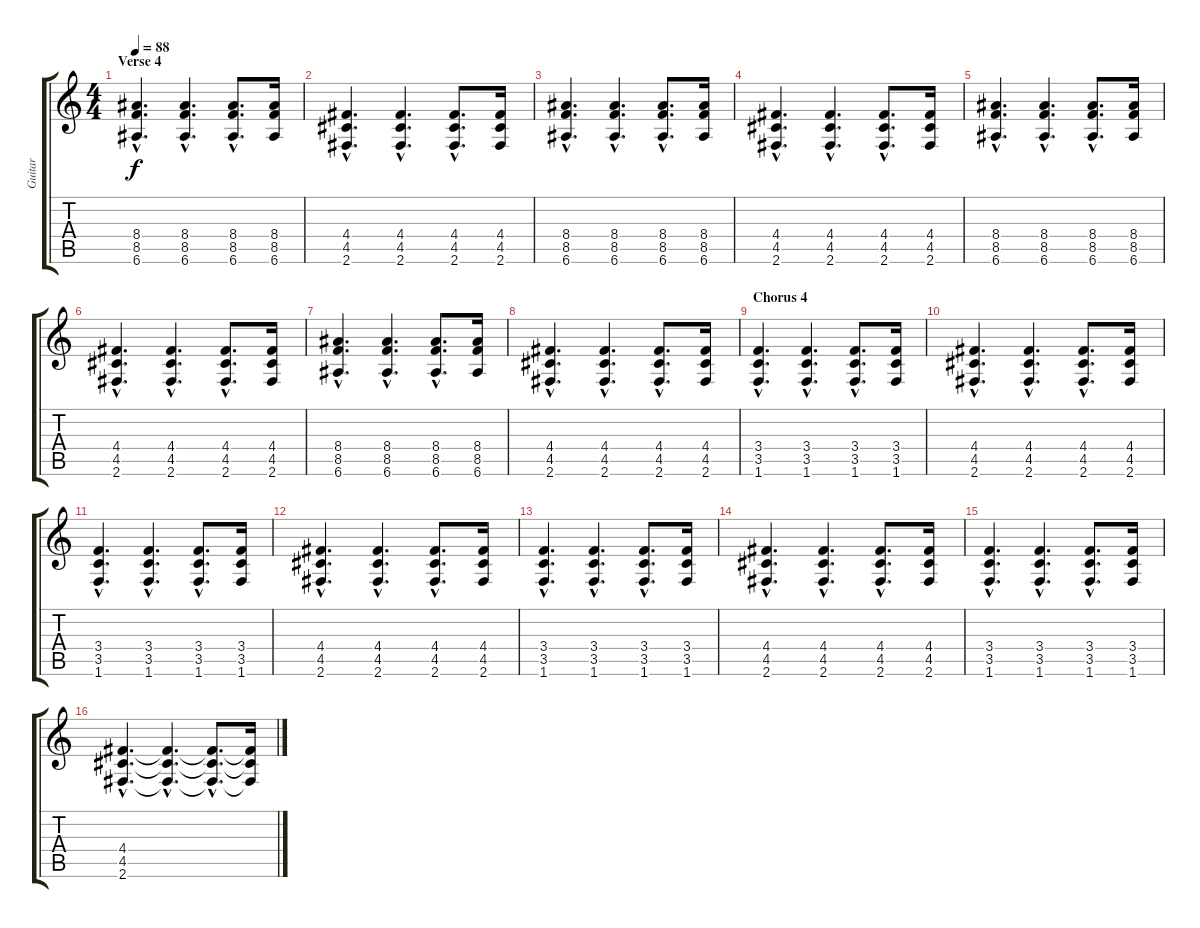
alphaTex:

\track ("Guitar" "Guitar") {instrument electricguitarjazz}
\staff {score tabs}
\tuning (E4 B3 G3 D3 A2 E2) {hide}
\ts (4 4)
\section ("" "Verse 4")
\tempo 88
\clef g2
\ks c
(8.4{hac} 8.5{hac} 6.6{hac}).4{d dy f} (8.4{hac} 8.5{hac} 6.6{hac}).4{d} (8.4{hac} 8.5{hac} 6.6{hac}).8{d} (8.4 8.5 6.6).16 |
(4.4{hac} 4.5{hac} 2.6{hac}).4{d} (4.4{hac} 4.5{hac} 2.6{hac}).4{d} (4.4{hac} 4.5{hac} 2.6{hac}).8{d} (4.4 4.5 2.6).16 |
(8.4{hac} 8.5{hac} 6.6{hac}).4{d} (8.4{hac} 8.5{hac} 6.6{hac}).4{d} (8.4{hac} 8.5{hac} 6.6{hac}).8{d} (8.4 8.5 6.6).16 |
(4.4{hac} 4.5{hac} 2.6{hac}).4{d} (4.4{hac} 4.5{hac} 2.6{hac}).4{d} (4.4{hac} 4.5{hac} 2.6{hac}).8{d} (4.4 4.5 2.6).16 |
(8.4{hac} 8.5{hac} 6.6{hac}).4{d} (8.4{hac} 8.5{hac} 6.6{hac}).4{d} (8.4{hac} 8.5{hac} 6.6{hac}).8{d} (8.4 8.5 6.6).16 |
(4.4{hac} 4.5{hac} 2.6{hac}).4{d} (4.4{hac} 4.5{hac} 2.6{hac}).4{d} (4.4{hac} 4.5{hac} 2.6{hac}).8{d} (4.4 4.5 2.6).16 |
(8.4{hac} 8.5{hac} 6.6{hac}).4{d} (8.4{hac} 8.5{hac} 6.6{hac}).4{d} (8.4{hac} 8.5{hac} 6.6{hac}).8{d} (8.4 8.5 6.6).16 |
(4.4{hac} 4.5{hac} 2.6{hac}).4{d} (4.4{hac} 4.5{hac} 2.6{hac}).4{d} (4.4{hac} 4.5{hac} 2.6{hac}).8{d} (4.4 4.5 2.6).16 |
\section ("" "Chorus 4")
(3.4{hac} 3.5{hac} 1.6{hac}).4{d} (3.4{hac} 3.5{hac} 1.6{hac}).4{d} (3.4{hac} 3.5{hac} 1.6{hac}).8{d} (3.4 3.5 1.6).16 |
(4.4{hac} 4.5{hac} 2.6{hac}).4{d} (4.4{hac} 4.5{hac} 2.6{hac}).4{d} (4.4{hac} 4.5{hac} 2.6{hac}).8{d} (4.4 4.5 2.6).16 |
(3.4{hac} 3.5{hac} 1.6{hac}).4{d} (3.4{hac} 3.5{hac} 1.6{hac}).4{d} (3.4{hac} 3.5{hac} 1.6{hac}).8{d} (3.4 3.5 1.6).16 |
(4.4{hac} 4.5{hac} 2.6{hac}).4{d} (4.4{hac} 4.5{hac} 2.6{hac}).4{d} (4.4{hac} 4.5{hac} 2.6{hac}).8{d} (4.4 4.5 2.6).16 |
(3.4{hac} 3.5{hac} 1.6{hac}).4{d} (3.4{hac} 3.5{hac} 1.6{hac}).4{d} (3.4{hac} 3.5{hac} 1.6{hac}).8{d} (3.4 3.5 1.6).16 |
(4.4{hac} 4.5{hac} 2.6{hac}).4{d} (4.4{hac} 4.5{hac} 2.6{hac}).4{d} (4.4{hac} 4.5{hac} 2.6{hac}).8{d} (4.4 4.5 2.6).16 |
(3.4{hac} 3.5{hac} 1.6{hac}).4{d} (3.4{hac} 3.5{hac} 1.6{hac}).4{d} (3.4{hac} 3.5{hac} 1.6{hac}).8{d} (3.4 3.5 1.6).16 |
(4.4{hac} 4.5{hac} 2.6{hac}).4{d} (4.4{hac t} 4.5{hac t} 2.6{hac t}).4{d} (4.4{hac t} 4.5{hac t} 2.6{hac t}).8{d} (4.4{t} 4.5{t} 2.6{t}).16
